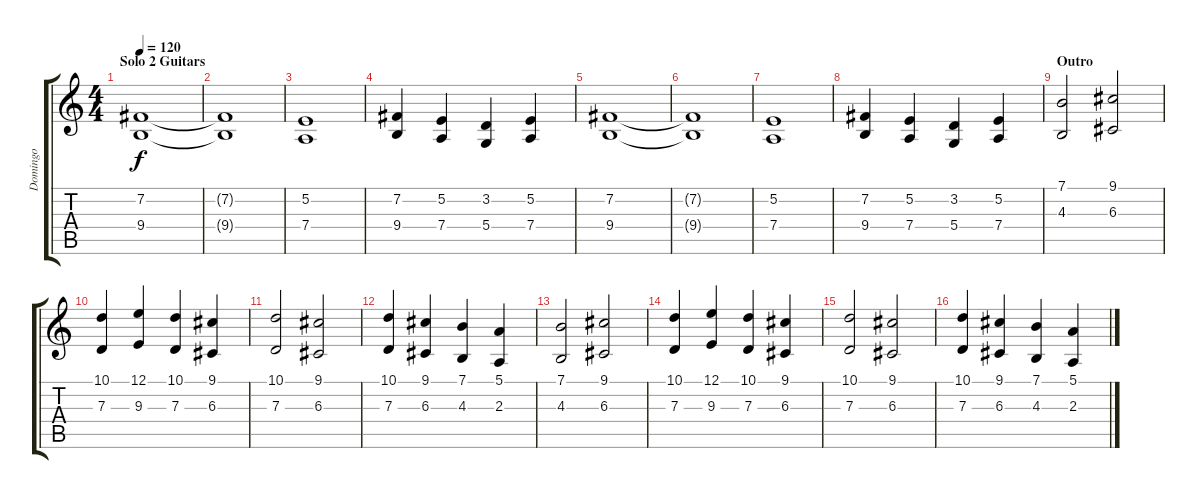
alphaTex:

\track ("Domingo" "Domingo") {instrument stringensemble1}
\staff {score tabs}
\tuning (E4 B3 G3 D3 A2 E2) {hide}
\ts (4 4)
\section ("" "Solo 2 Guitars")
\tempo 120
\clef g2
\ks c
(7.2 9.4).1{dy f volume 5 balance 8 instrument bagpipe} |
(7.2{t} 9.4{t}).1 |
(5.2 7.4).1 |
(7.2 9.4).4 (5.2 7.4).4 (3.2 5.4).4 (5.2 7.4).4 |
(7.2 9.4).1{volume 5 balance 8 instrument bagpipe} |
(7.2{t} 9.4{t}).1 |
(5.2 7.4).1 |
(7.2 9.4).4 (5.2 7.4).4 (3.2 5.4).4 (5.2 7.4).4 |
\section ("" "Outro")
(7.1 4.3).2{volume 13 balance 9 instrument stringensemble1} (9.1 6.3).2 |
(10.1 7.3).4 (12.1 9.3).4 (10.1 7.3).4 (9.1 6.3).4 |
(10.1 7.3).2 (9.1 6.3).2 |
(10.1 7.3).4 (9.1 6.3).4 (7.1 4.3).4 (5.1 2.3).4 |
(7.1 4.3).2{volume 13 balance 9 instrument stringensemble1} (9.1 6.3).2 |
(10.1 7.3).4 (12.1 9.3).4 (10.1 7.3).4 (9.1 6.3).4 |
(10.1 7.3).2 (9.1 6.3).2 |
(10.1 7.3).4 (9.1 6.3).4 (7.1 4.3).4 (5.1 2.3).4
